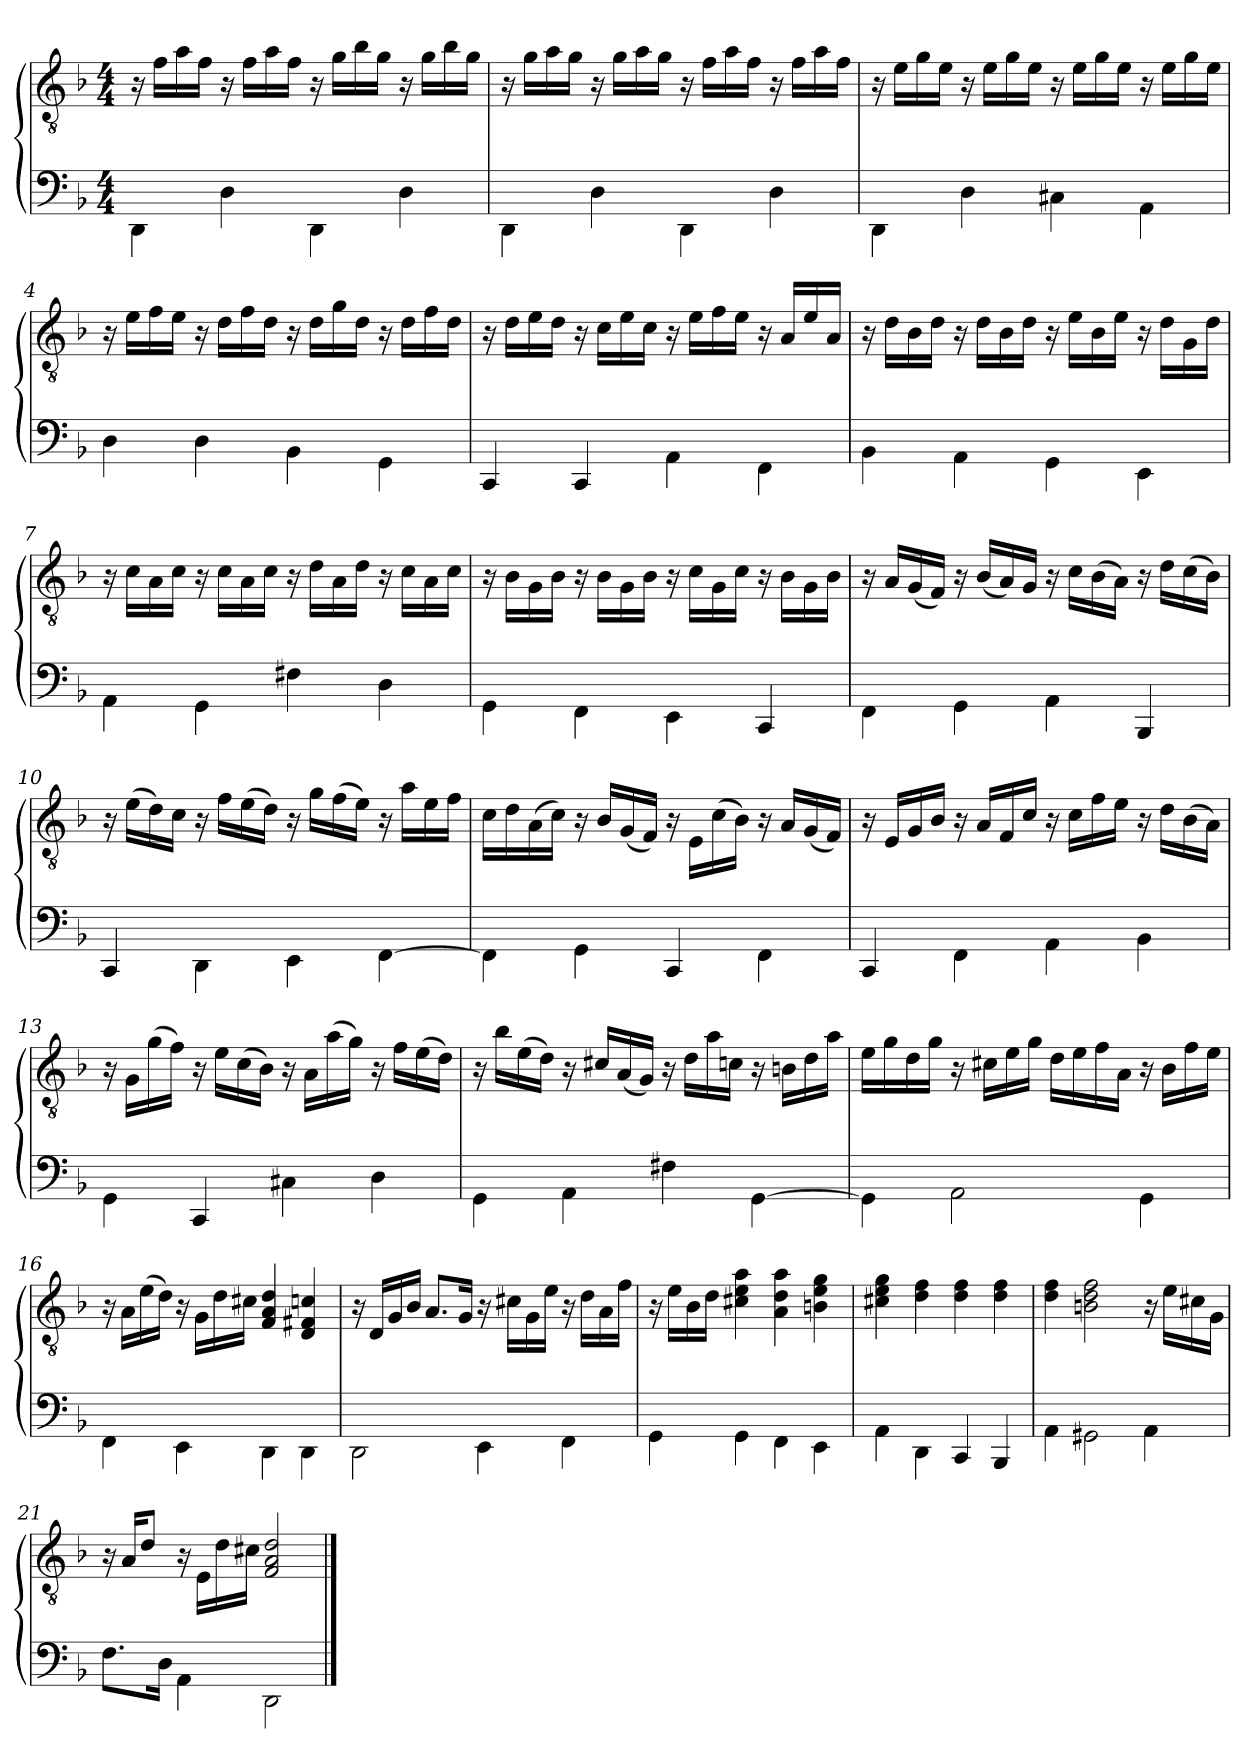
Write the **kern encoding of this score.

**kern	**kern
*part1	*part1
*staff2	*staff1
*clefF4	*clefGv2
*k[b-]	*k[b-]
*M4/4	*M4/4
=1	=1
4DD\	16r
.	16f\LL
.	16a\
.	16f\JJ
4D\	16r
.	16f\LL
.	16a\
.	16f\JJ
4DD\	16r
.	16g\LL
.	16b-\
.	16g\JJ
4D\	16r
.	16g\LL
.	16b-\
.	16g\JJ
=2	=2
4DD\	16r
.	16g\LL
.	16a\
.	16g\JJ
4D\	16r
.	16g\LL
.	16a\
.	16g\JJ
4DD\	16r
.	16f\LL
.	16a\
.	16f\JJ
4D\	16r
.	16f\LL
.	16a\
.	16f\JJ
=3	=3
4DD\	16r
.	16e\LL
.	16g\
.	16e\JJ
4D\	16r
.	16e\LL
.	16g\
.	16e\JJ
4C#X\	16r
.	16e\LL
.	16g\
.	16e\JJ
4AA\	16r
.	16e\LL
.	16g\
.	16e\JJ
=4	=4
4D\	16r
.	16e\LL
.	16f\
.	16e\JJ
4D\	16r
.	16d\LL
.	16f\
.	16d\JJ
4BB-\	16r
.	16d\LL
.	16g\
.	16d\JJ
4GG\	16r
.	16d\LL
.	16f\
.	16d\JJ
=5	=5
4CC/	16r
.	16d\LL
.	16e\
.	16d\JJ
4CC/	16r
.	16c\LL
.	16e\
.	16c\JJ
4AA\	16r
.	16e\LL
.	16f\
.	16e\JJ
4FF\	16r
.	16A/LL
.	16e/
.	16A/JJ
=6	=6
4BB-\	16r
.	16d\LL
.	16B-\
.	16d\JJ
4AA\	16r
.	16d\LL
.	16B-\
.	16d\JJ
4GG\	16r
.	16e\LL
.	16B-\
.	16e\JJ
4EE\	16r
.	16d\LL
.	16G\
.	16d\JJ
=7	=7
4AA\	16r
.	16c\LL
.	16A\
.	16c\JJ
4GG\	16r
.	16c\LL
.	16A\
.	16c\JJ
4F#X\	16r
.	16d\LL
.	16A\
.	16d\JJ
4D\	16r
.	16c\LL
.	16A\
.	16c\JJ
=8	=8
4GG\	16r
.	16B-\LL
.	16G\
.	16B-\JJ
4FF\	16r
.	16B-\LL
.	16G\
.	16B-\JJ
4EE\	16r
.	16c\LL
.	16G\
.	16c\JJ
4CC/	16r
.	16B-\LL
.	16G\
.	16B-\JJ
=9	=9
4FF\	16r
.	16A/LL
.	(16G/
.	16F/JJ)
4GG\	16r
.	(16B-/LL
.	16A/)
.	16G/JJ
4AA\	16r
.	16c\LL
.	(16B-\
.	16A\JJ)
4BBB-/	16r
.	16d\LL
.	(16c\
.	16B-\JJ)
=10	=10
4CC/	16r
.	(16e\LL
.	16d\)
.	16c\JJ
4DD\	16r
.	16f\LL
.	(16e\
.	16d\JJ)
4EE\	16r
.	16g\LL
.	(16f\
.	16e\JJ)
[4FF\	16r
.	16a\LL
.	16e\
.	16f\JJ
=11	=11
4FF\]	16c\LL
.	16d\
.	(16A\
.	16c\JJ)
4GG\	16r
.	16B-/LL
.	(16G/
.	16F/JJ)
4CC/	16r
.	16E\LL
.	(16c\
.	16B-\JJ)
4FF\	16r
.	16A/LL
.	(16G/
.	16F/JJ)
=12	=12
4CC/	16r
.	16E/LL
.	16G/
.	16B-/JJ
4FF\	16r
.	16A/LL
.	16F/
.	16c/JJ
4AA\	16r
.	16c\LL
.	16f\
.	16e\JJ
4BB-\	16r
.	16d\LL
.	(16B-\
.	16A\JJ)
=13	=13
4GG\	16r
.	16G\LL
.	(16g\
.	16f\JJ)
4CC/	16r
.	16e\LL
.	(16c\
.	16B-\JJ)
4C#X\	16r
.	16A\LL
.	(16a\
.	16g\JJ)
4D\	16r
.	16f\LL
.	(16e\
.	16d\JJ)
=14	=14
4GG\	16r
.	16b-\LL
.	(16e\
.	16d\JJ)
4AA\	16r
.	16c#X/LL
.	(16A/
.	16G/JJ)
4F#X\	16r
.	16d\LL
.	16a\
.	16cn\JJ
[4GG\	16r
.	16Bn\LL
.	16d\
.	16a\JJ
=15	=15
4GG\]	16e\LL
.	16g\
.	16d\
.	16g\JJ
2AA\	16r
.	16c#X\LL
.	16e\
.	16g\JJ
.	16d\LL
.	16e\
.	16f\
.	16A\JJ
4GG\	16r
.	16B-\LL
.	16f\
.	16e\JJ
=16	=16
4FF\	16r
.	16A\LL
.	(16e\
.	16d\JJ)
4EE\	16r
.	16G\LL
.	16d\
.	16c#X\JJ
4DD\	4F/ 4A/ 4d/
4DD\	4D/ 4F#X/ 4cn/
=17	=17
2DD\	16r
.	16D/LL
.	16G/
.	16B-/JJ
.	8.A/L
.	16G/Jk
4EE\	16r
.	16c#X\LL
.	16G\
.	16e\JJ
4FF\	16r
.	16d\LL
.	16A\
.	16f\JJ
=18	=18
4GG\	16r
.	16e\LL
.	16B-\
.	16d\JJ
4GG\	4c#X\ 4e\ 4a\
4FF\	4A\ 4d\ 4a\
4EE\	4Bn\ 4e\ 4g\
=19	=19
4AA\	4c#X\ 4e\ 4g\
4DD\	4d\ 4f\
4CC/	4d\ 4f\
4BBB-/	4d\ 4f\
=20	=20
4AA\	4d\ 4f\
2GG#X\	2Bn\ 2d\ 2f\
4AA\	16r
.	16e\LL
.	16c#X\
.	16G\JJ
=21	=21
8.F\L	16r
.	16A/KL
.	8d/J
16D\Jk	.
4AA\	16r
.	16E\LL
.	16d\
.	16c#X\JJ
2DD\	2F/ 2A/ 2d/
==	==
*-	*-
